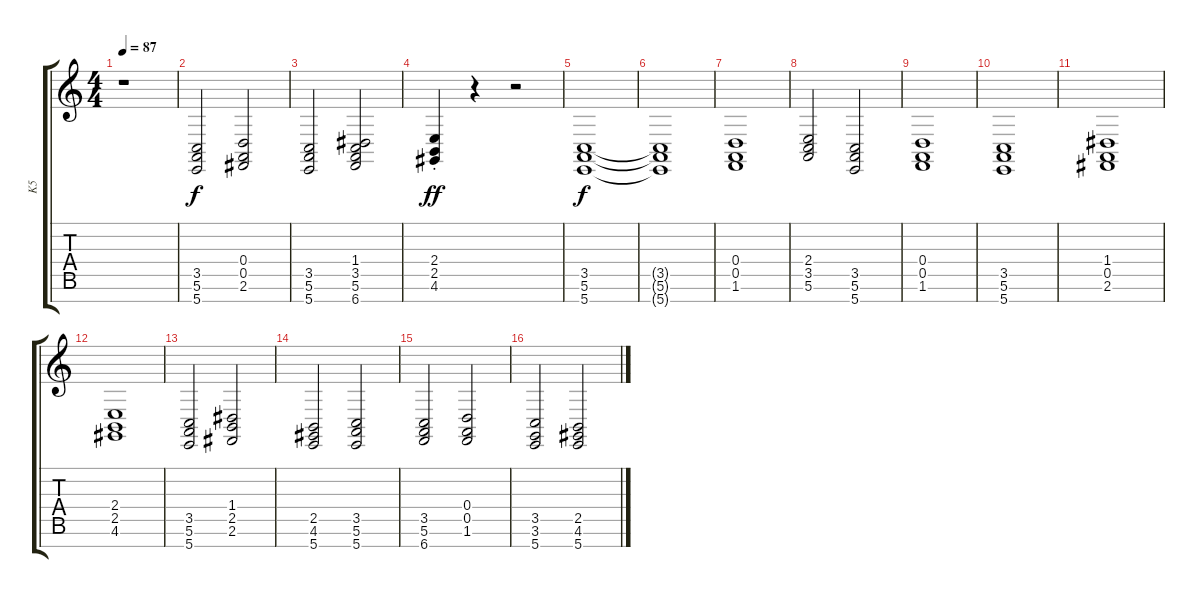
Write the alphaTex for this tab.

\track ("K5" "K5") {instrument stringensemble1}
\staff {score tabs}
\tuning (E4 B3 G3 D3 A2 E2 B1) {hide}
\ts (4 4)
\tempo 87
\clef g2
\ks c
r.1{dy f instrument stringensemble1} |
(3.5 5.6 5.7).2 (0.4 0.5 2.6).2 |
(3.5 5.6 5.7).2 (1.4 3.5 5.6 6.7).2 |
(2.4{st} 2.5{st} 4.6{st}).4{dy ff} r.4 r.2 |
(3.5 5.6 5.7).1{dy f} |
(3.5{t} 5.6{t} 5.7{t}).1 |
(0.4 0.5 1.6).1 |
(2.4 3.5 5.6).2 (3.5 5.6 5.7).2 |
(0.4 0.5 1.6).1 |
(3.5 5.6 5.7).1 |
(1.4 0.5 2.6).1 |
(2.4 2.5 4.6).1 |
(3.5 5.6 5.7).2 (1.4 2.5 2.6).2 |
(2.5 4.6 5.7).2 (3.5 5.6 5.7).2 |
(3.5 5.6 6.7).2 (0.4 0.5 1.6).2 |
(3.5 3.6 5.7).2 (2.5 4.6 5.7).2
